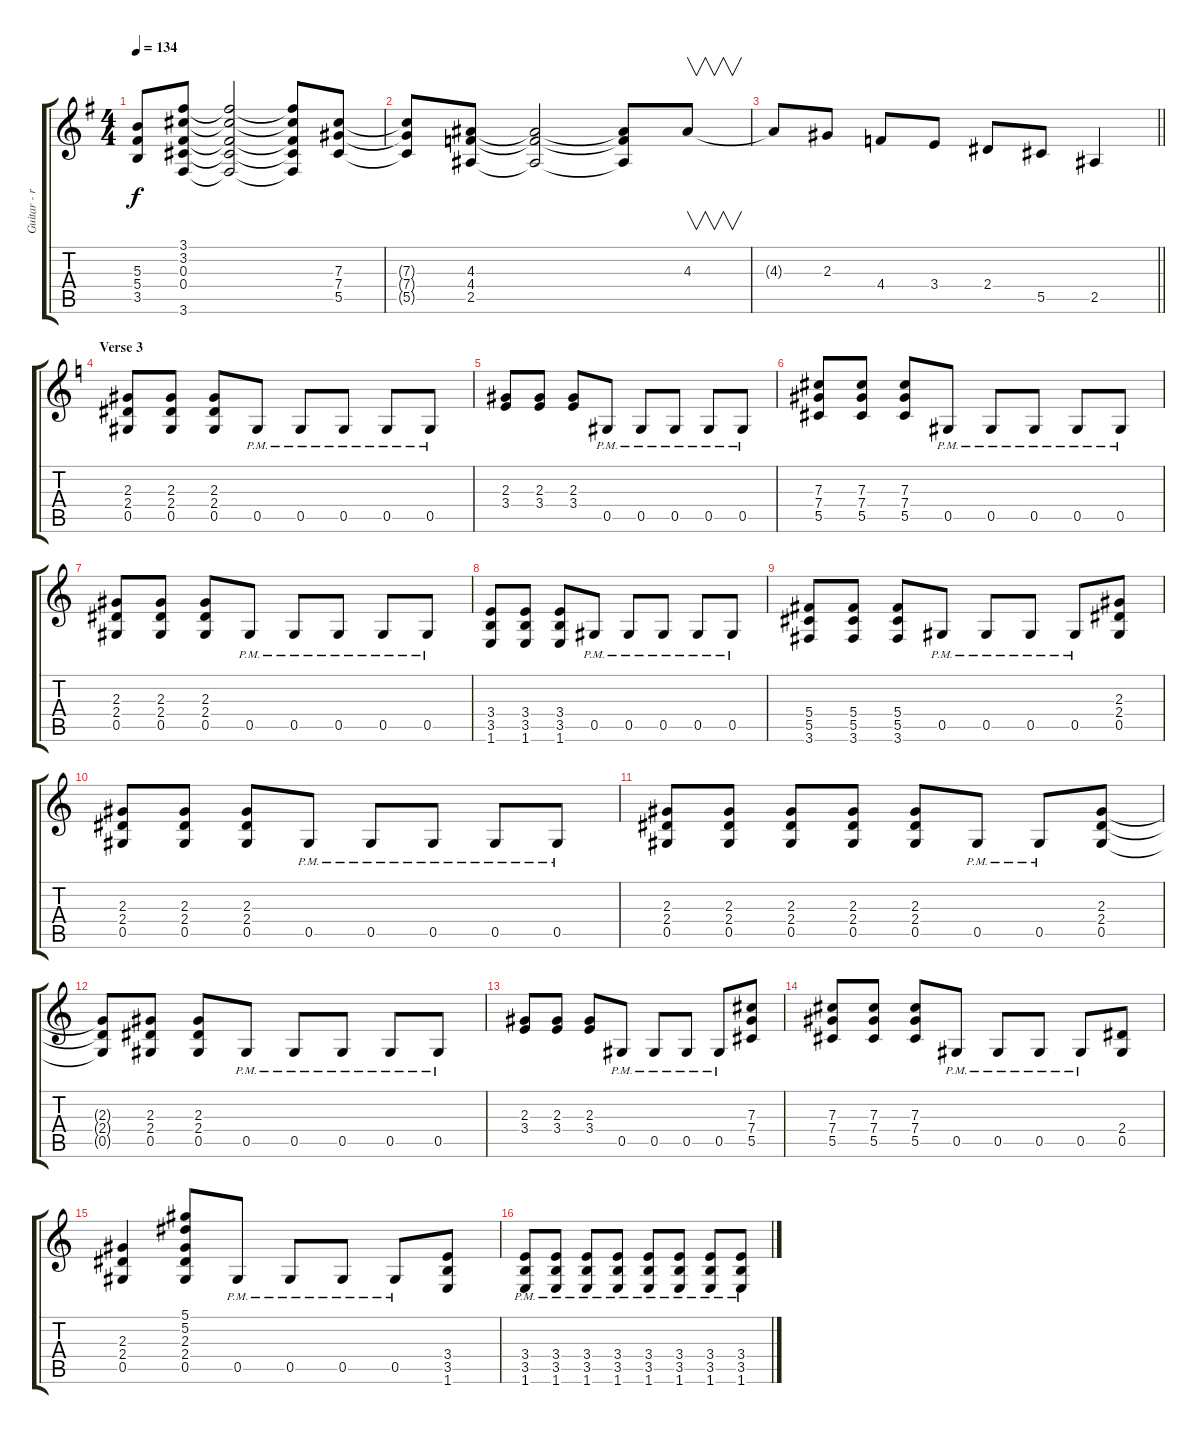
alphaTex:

\track ("Guitar - right" "Guitar - r") {instrument distortionguitar}
\staff {score tabs}
\tuning (Eb4 Bb3 Gb3 Db3 Ab2 Eb2) {hide}
\ts (4 4)
\tempo 134
\clef g2
\ks g
(5.3 5.4 3.5).8{dy f} (3.1 3.2 0.3 0.4 3.6).8 (3.1{t} 3.2{t} 0.3{t} 0.4{t} 3.6{t}).2 (3.1{t} 3.2{t} 0.3{t} 0.4{t} 3.6{t}).8 (7.3 7.4 5.5).8 |
(7.3{t} 7.4{t} 5.5{t}).8 (4.3 4.4 2.5).8 (4.3{t} 4.4{t} 2.5{t}).2 (4.3{t} 4.4{t} 2.5{t}).8 4.3.8{v} |
\barLineRight lightlight
4.3{t}.8 2.3.8 4.4.8 3.4.8 2.4.8 5.5.8 2.5.4 |
\section ("" "Verse 3")
\ks c
(2.3 2.4 0.5).8 (2.3 2.4 0.5).8 (2.3 2.4 0.5).8 0.5{pm}.8 0.5{pm}.8 0.5{pm}.8 0.5{pm}.8 0.5{pm}.8 |
(2.3 3.4).8 (2.3 3.4).8 (2.3 3.4).8 0.5{pm}.8 0.5{pm}.8 0.5{pm}.8 0.5{pm}.8 0.5{pm}.8 |
(7.3 7.4 5.5).8 (7.3 7.4 5.5).8 (7.3 7.4 5.5).8 0.5{pm}.8 0.5{pm}.8 0.5{pm}.8 0.5{pm}.8 0.5{pm}.8 |
(2.3 2.4 0.5).8 (2.3 2.4 0.5).8 (2.3 2.4 0.5).8 0.5{pm}.8 0.5{pm}.8 0.5{pm}.8 0.5{pm}.8 0.5{pm}.8 |
(3.4 3.5 1.6).8 (3.4 3.5 1.6).8 (3.4 3.5 1.6).8 0.5{pm}.8 0.5{pm}.8 0.5{pm}.8 0.5{pm}.8 0.5{pm}.8 |
(5.4 5.5 3.6).8 (5.4 5.5 3.6).8 (5.4 5.5 3.6).8 0.5{pm}.8 0.5{pm}.8 0.5{pm}.8 0.5{pm}.8 (2.3 2.4 0.5).8 |
(2.3 2.4 0.5).8 (2.3 2.4 0.5).8 (2.3 2.4 0.5).8 0.5{pm}.8 0.5{pm}.8 0.5{pm}.8 0.5{pm}.8 0.5{pm}.8 |
(2.3 2.4 0.5).8 (2.3 2.4 0.5).8 (2.3 2.4 0.5).8 (2.3 2.4 0.5).8 (2.3 2.4 0.5).8 0.5{pm}.8 0.5{pm}.8 (2.3 2.4 0.5).8 |
(2.3{t} 2.4{t} 0.5{t}).8 (2.3 2.4 0.5).8 (2.3 2.4 0.5).8 0.5{pm}.8 0.5{pm}.8 0.5{pm}.8 0.5{pm}.8 0.5{pm}.8 |
(2.3 3.4).8 (2.3 3.4).8 (2.3 3.4).8 0.5{pm}.8 0.5{pm}.8 0.5{pm}.8 0.5{pm}.8 (7.3 7.4 5.5).8 |
(7.3 7.4 5.5).8 (7.3 7.4 5.5).8 (7.3 7.4 5.5).8 0.5{pm}.8 0.5{pm}.8 0.5{pm}.8 0.5{pm}.8 (2.4 0.5).8 |
(2.3 2.4 0.5).4 (5.1 5.2 2.3 2.4 0.5).8 0.5{pm}.8 0.5{pm}.8 0.5{pm}.8 0.5{pm}.8 (3.4 3.5 1.6).8 |
\ks aminor
(3.4{pm} 3.5{pm} 1.6{pm}).8 (3.4{pm} 3.5{pm} 1.6{pm}).8 (3.4{pm} 3.5{pm} 1.6{pm}).8 (3.4{pm} 3.5{pm} 1.6{pm}).8 (3.4{pm} 3.5{pm} 1.6{pm}).8 (3.4{pm} 3.5{pm} 1.6{pm}).8 (3.4{pm} 3.5{pm} 1.6{pm}).8 (3.4{pm} 3.5{pm} 1.6{pm}).8
